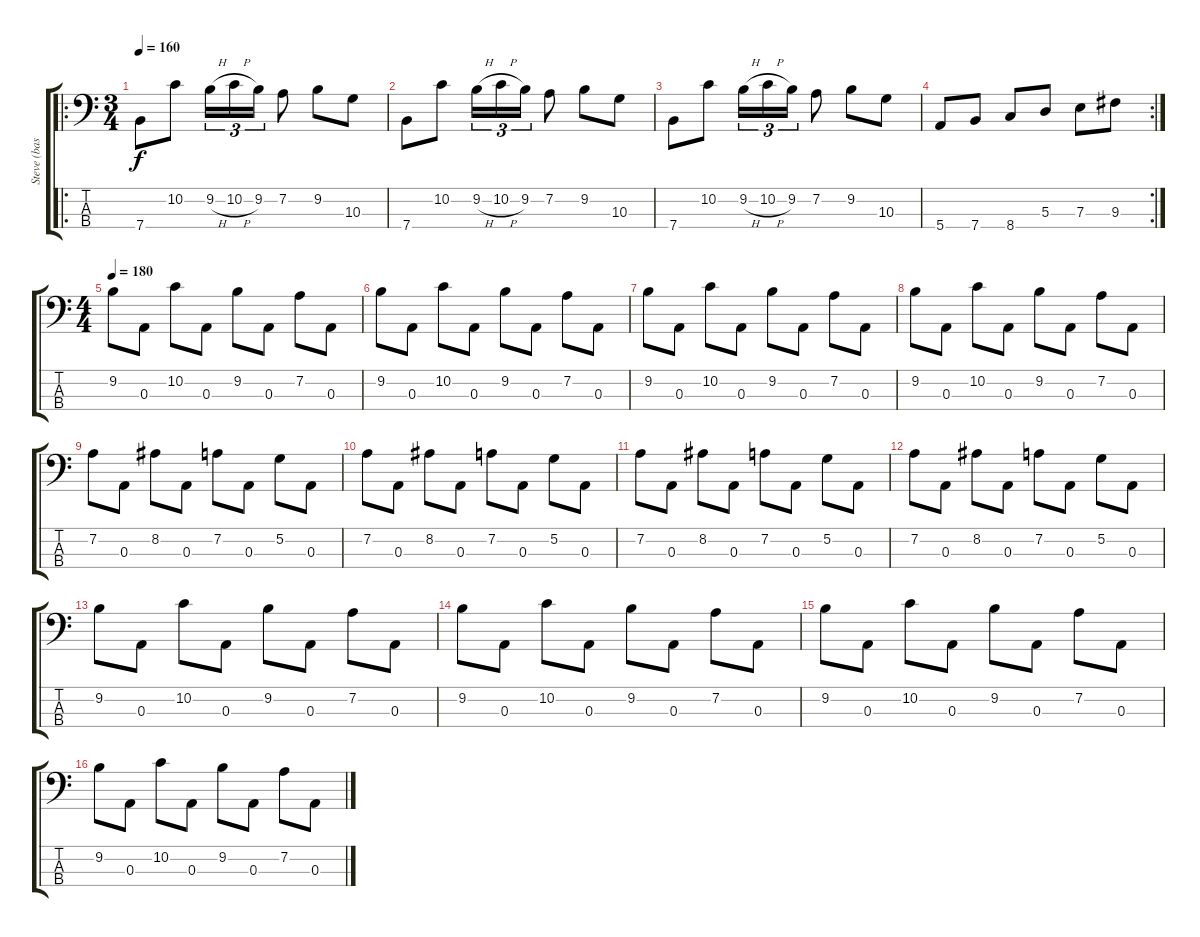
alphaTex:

\track ("Steve (bass)" "Steve (bas") {instrument electricbassfinger}
\staff {score tabs}
\tuning (G2 D2 A1 E1) {hide}
\ro
\ts (3 4)
\tempo 160
\clef f4
\ks c
7.4.8{dy f} 10.2.8 9.2{h}.16{tu (3 2)} 10.2{h}.16{tu (3 2)} 9.2.16{tu (3 2)} 7.2.8 9.2.8 10.3.8 |
7.4.8 10.2.8 9.2{h}.16{tu (3 2)} 10.2{h}.16{tu (3 2)} 9.2.16{tu (3 2)} 7.2.8 9.2.8 10.3.8 |
7.4.8 10.2.8 9.2{h}.16{tu (3 2)} 10.2{h}.16{tu (3 2)} 9.2.16{tu (3 2)} 7.2.8 9.2.8 10.3.8 |
\rc 2
5.4.8 7.4.8 8.4.8 5.3.8 7.3.8 9.3.8 |
\ts (4 4)
\tempo 180
9.2.8 0.3.8 10.2.8 0.3.8 9.2.8 0.3.8 7.2.8 0.3.8 |
9.2.8 0.3.8 10.2.8 0.3.8 9.2.8 0.3.8 7.2.8 0.3.8 |
9.2.8 0.3.8 10.2.8 0.3.8 9.2.8 0.3.8 7.2.8 0.3.8 |
9.2.8 0.3.8 10.2.8 0.3.8 9.2.8 0.3.8 7.2.8 0.3.8 |
7.2.8 0.3.8 8.2.8 0.3.8 7.2.8 0.3.8 5.2.8 0.3.8 |
7.2.8 0.3.8 8.2.8 0.3.8 7.2.8 0.3.8 5.2.8 0.3.8 |
7.2.8 0.3.8 8.2.8 0.3.8 7.2.8 0.3.8 5.2.8 0.3.8 |
7.2.8 0.3.8 8.2.8 0.3.8 7.2.8 0.3.8 5.2.8 0.3.8 |
9.2.8 0.3.8 10.2.8 0.3.8 9.2.8 0.3.8 7.2.8 0.3.8 |
9.2.8 0.3.8 10.2.8 0.3.8 9.2.8 0.3.8 7.2.8 0.3.8 |
9.2.8 0.3.8 10.2.8 0.3.8 9.2.8 0.3.8 7.2.8 0.3.8 |
9.2.8 0.3.8 10.2.8 0.3.8 9.2.8 0.3.8 7.2.8 0.3.8
